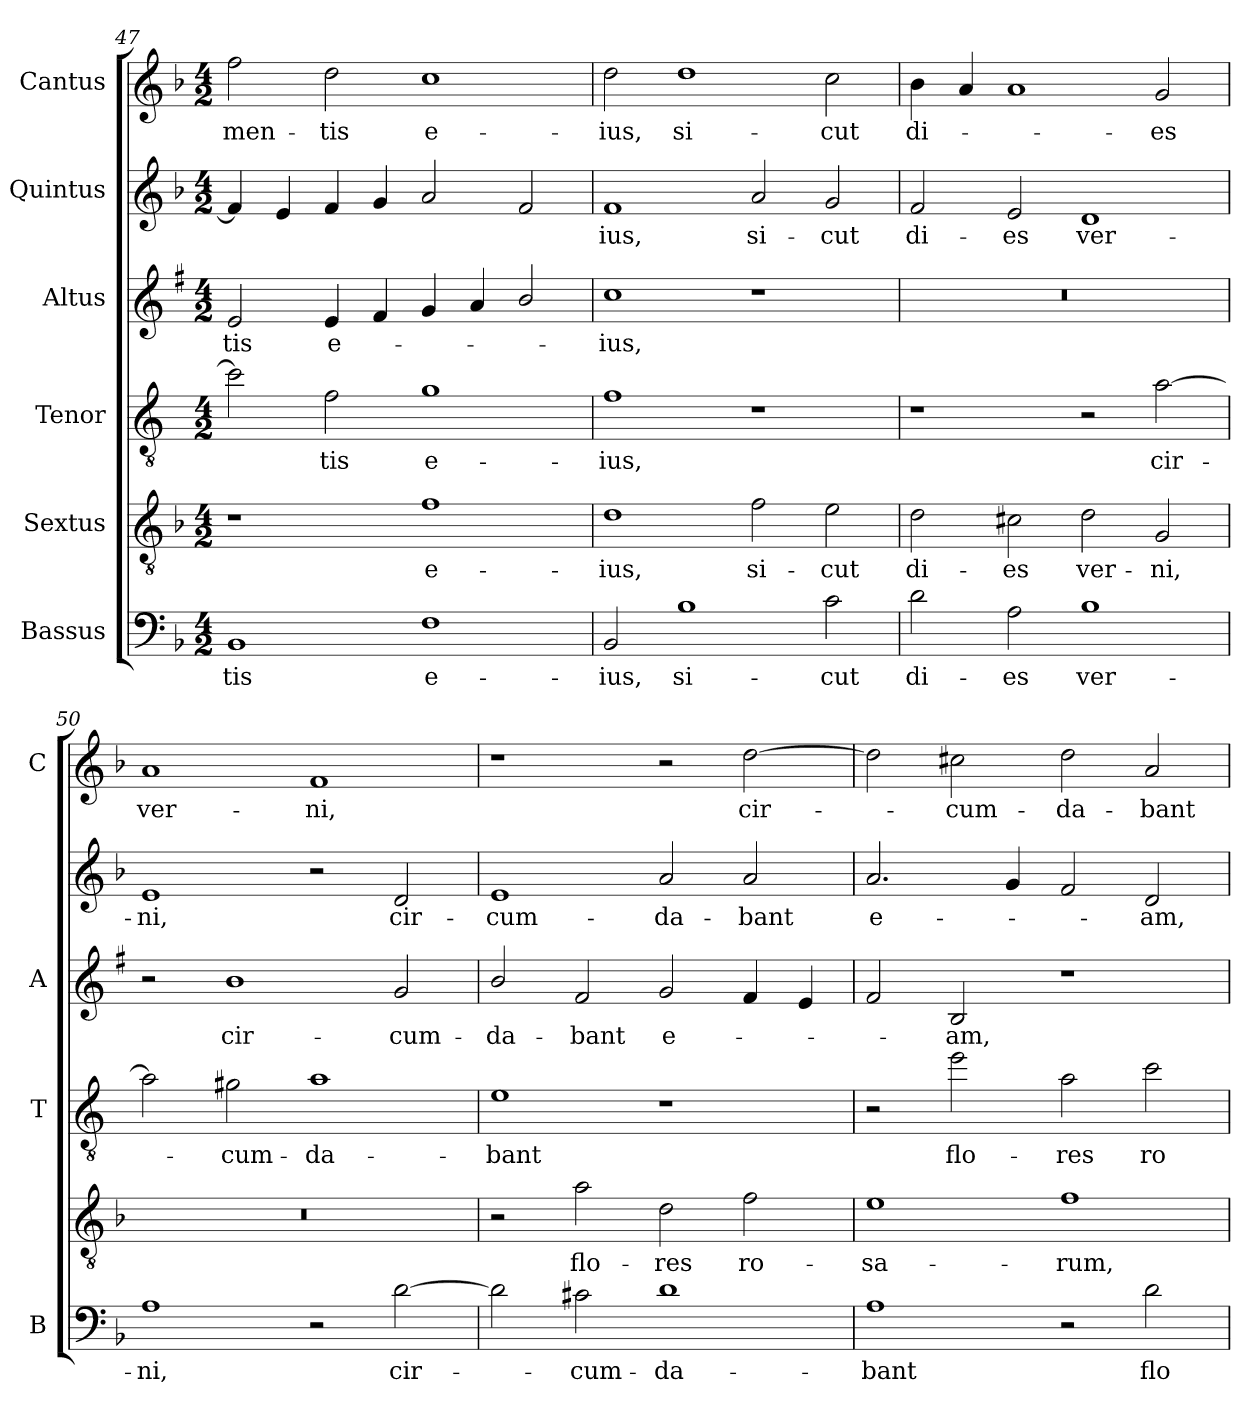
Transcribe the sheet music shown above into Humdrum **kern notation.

**kern	**text	**kern	**text	**kern	**text	**kern	**text	**kern	**text	**kern	**text
*part6	*part6	*part5	*part5	*part4	*part4	*part3	*part3	*part2	*part2	*part1	*part1
*staff6	*staff6	*staff5	*staff5	*staff4	*staff4	*staff3	*staff3	*staff2	*staff2	*staff1	*staff1
*I"Bassus	*	*I"Sextus	*	*I"Tenor	*	*I"Altus	*	*I"Quintus	*	*I"Cantus	*
*I'B	*	*	*	*I'T	*	*I'A	*	*	*	*I'C	*
*clefF4	*	*clefGv2	*	*clefGv2	*	*clefG2	*	*clefG2	*	*clefG2	*
*	*	*	*	*ITrd4c7	*	*ITrd1c2	*	*	*	*	*
*k[b-]	*	*k[b-]	*	*k[b-]	*	*k[b-]	*	*k[b-]	*	*k[b-]	*
*F:	*	*F:	*	*F:	*	*F:	*	*F:	*	*F:	*
*M4/2	*	*M4/2	*	*M4/2	*	*M4/2	*	*M4/2	*	*M4/2	*
=47	=47	=47	=47	=47	=47	=47	=47	=47	=47	=47	=47
!	!LO:LY:b	!	!	!	!	!	!LO:LY:b	!	!	!	!LO:LY:b
1BB-	-tis	1r	.	2f\]	.	2d/	-tis	4f/]	.	2ff\	-men-
.	.	.	.	.	.	.	.	4e/	.	.	.
!	!	!	!	!	!LO:LY:b	!	!LO:LY:b	!	!	!	!LO:LY:b
.	.	.	.	2B-\	-tis	4d/	e-	4f/	.	2dd\	-tis
.	.	.	.	.	.	4e/	.	4g/	.	.	.
!	!LO:LY:b	!	!LO:LY:b	!	!LO:LY:b	!	!	!	!	!	!LO:LY:b
1F	e-	1f	e-	1c	e-	4f/	.	2a/	.	1cc	e-
.	.	.	.	.	.	4g/	.	.	.	.	.
.	.	.	.	.	.	2a/	.	2f/	.	.	.
!!LO:LB:g=z
=48	=48	=48	=48	=48	=48	=48	=48	=48	=48	=48	=48
!	!LO:LY:b	!	!LO:LY:b	!	!LO:LY:b	!	!LO:LY:b	!	!LO:LY:b	!	!LO:LY:b
2BB-/	-ius,	1d	-ius,	1B-	-ius,	1b-	-ius,	1f	-ius,	2dd\	-ius,
!	!LO:LY:b	!	!	!	!	!	!	!	!	!	!LO:LY:b
1B-	si-	.	.	.	.	.	.	.	.	1dd	si-
!	!	!	!LO:LY:b	!	!	!	!	!	!LO:LY:b	!	!
.	.	2f\	si-	1r	.	1r	.	2a/	si-	.	.
!	!LO:LY:b	!	!LO:LY:b	!	!	!	!	!	!LO:LY:b	!	!LO:LY:b
2c\	-cut	2e\	-cut	.	.	.	.	2g/	-cut	2cc\	-cut
=49	=49	=49	=49	=49	=49	=49	=49	=49	=49	=49	=49
!	!LO:LY:b	!	!LO:LY:b	!	!	!	!	!	!LO:LY:b	!	!LO:LY:b
2d\	di-	2d\	di-	1r	.	0r	.	2f/	di-	4b-\	di-
.	.	.	.	.	.	.	.	.	.	4a/	.
!	!LO:LY:b	!	!LO:LY:b	!	!	!	!	!	!LO:LY:b	!	!
2A\	-es	2c#X\	-es	.	.	.	.	2e/	-es	1a	.
!	!LO:LY:b	!	!LO:LY:b	!	!	!	!	!	!LO:LY:b	!	!
1B-	ver-	2d\	ver-	2r	.	.	.	1d	ver-	.	.
!	!	!	!LO:LY:b	!	!LO:LY:b	!	!	!	!	!	!LO:LY:b
.	.	2G/	-ni,	[2d\	cir-	.	.	.	.	2g/	-es
=50	=50	=50	=50	=50	=50	=50	=50	=50	=50	=50	=50
!	!LO:LY:b	!	!	!	!	!	!	!	!LO:LY:b	!	!LO:LY:b
1A	-ni,	0r	.	2d\]	.	2r	.	1e	-ni,	1a	ver-
!	!	!	!	!	!LO:LY:b	!	!LO:LY:b	!	!	!	!
.	.	.	.	2c#X\	-cum-	1a	cir-	.	.	.	.
!	!	!	!	!	!LO:LY:b	!	!	!	!	!	!LO:LY:b
2r	.	.	.	1d	-da-	.	.	2r	.	1f	-ni,
!	!LO:LY:b	!	!	!	!	!	!LO:LY:b	!	!LO:LY:b	!	!
[2d\	cir-	.	.	.	.	2f/	-cum-	2d/	cir-	.	.
=51	=51	=51	=51	=51	=51	=51	=51	=51	=51	=51	=51
!	!	!	!	!	!LO:LY:b	!	!LO:LY:b	!	!LO:LY:b	!	!
2d\]	.	2r	.	1A	-bant	2a/	-da-	1e	-cum-	1r	.
!	!LO:LY:b	!	!LO:LY:b	!	!	!	!LO:LY:b	!	!	!	!
2c#X\	-cum-	2a\	flo-	.	.	2e/	-bant	.	.	.	.
!	!LO:LY:b	!	!LO:LY:b	!	!	!	!LO:LY:b	!	!LO:LY:b	!	!
1d	-da-	2d\	-res	1r	.	2f/	e-	2a/	-da-	2r	.
!	!	!	!LO:LY:b	!	!	!	!	!	!LO:LY:b	!	!LO:LY:b
.	.	2f\	ro-	.	.	4e/	.	2a/	-bant	[2dd\	cir-
.	.	.	.	.	.	4d/	.	.	.	.	.
=52	=52	=52	=52	=52	=52	=52	=52	=52	=52	=52	=52
!	!LO:LY:b	!	!LO:LY:b	!	!	!	!	!	!LO:LY:b	!	!
1A	-bant	1e	-sa-	2r	.	2e/	.	2.a/	e-	2dd\]	.
!	!	!	!	!	!LO:LY:b	!	!LO:LY:b	!	!	!	!LO:LY:b
.	.	.	.	2a\	flo-	2A/	-am,	.	.	2cc#X\	-cum-
.	.	.	.	.	.	.	.	4g/	.	.	.
!	!	!	!LO:LY:b	!	!LO:LY:b	!	!	!	!	!	!LO:LY:b
2r	.	1f	-rum,	2d\	-res	1r	.	2f/	.	2dd\	-da-
!	!LO:LY:b	!	!	!	!LO:LY:b	!	!	!	!LO:LY:b	!	!LO:LY:b
2d\	flo-	.	.	2f\	ro-	.	.	2d/	-am,	2a/	-bant
=	=	=	=	=	=	=	=	=	=	=	=
*-	*-	*-	*-	*-	*-	*-	*-	*-	*-	*-	*-
